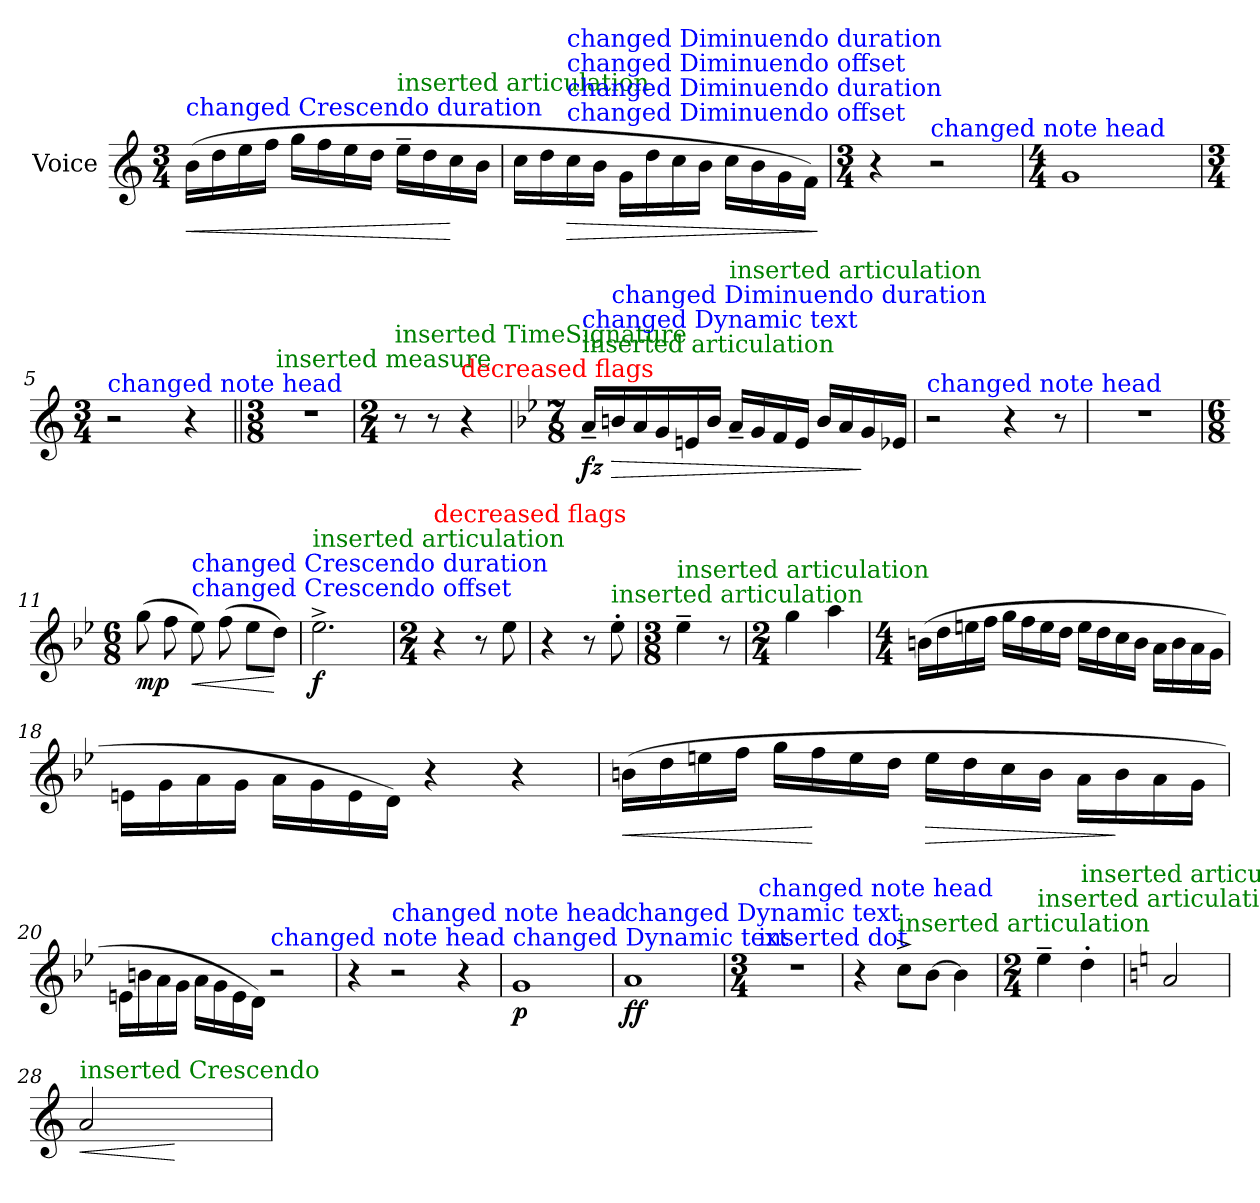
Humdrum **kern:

**kern	**dynam
*part1	*part1
*staff1	*staff1
*I"Voice	*
*I'Voice	*
*clefG2	*
*k[]	*
*M3/4	*
=1	=1
!LO:TX:color=#0000FF:t=changed Crescendo duration	!
!	!LO:HP:b
(>16b\LL	<
16dd\	.
16ee\	.
16ff\JJ	.
16gg\LL	.
16ff\	.
16ee\	.
16dd\JJ	.
!LO:TX:color=#008000:t=inserted articulation	!
16ee~i\LL	.
16dd\	.
16cc\	[
16b\JJ	.
=2	=2
16cc\LL	.
16dd\	.
!LO:TX:color=#0000FF:t=changed Diminuendo offset	!
!LO:TX:color=#0000FF:t=changed Diminuendo duration	!
!LO:TX:color=#0000FF:t=changed Diminuendo offset	!
!LO:TX:color=#0000FF:t=changed Diminuendo duration	!
!	!LO:HP:b
16cc\	>
16b\JJ	.
16g\LL	.
16dd\	.
16cc\	.
16b\JJ	.
16cc\LL	.
16b\	.
16g\	.
16f\JJ)	.
.	]
=3	=3
*M3/4	*
4r	.
!LO:TX:color=#0000FF:t=changed note head	!
2r	.
=4	=4
*M4/4	*
1g	.
=5	=5
*M3/4	*
!LO:TX:color=#0000FF:t=changed note head	!
2r	.
4r	.
=6||	=6||
*M3/8	*
!LO:TX:color=#008000:t=inserted measure	!
4.r	.
=7	=7
*M2/4	*
!LO:TX:color=#008000:t=inserted TimeSignature	!
8r	.
8r	.
!LO:TX:color=#FF0000:t=decreased flags	!
4r	.
=8	=8
*k[b-e-]	*
*M7/8	*
!LO:TX:color=#008000:t=inserted articulation	!
!LO:TX:color=#0000FF:t=changed Dynamic text	!
!	!LO:DY:b
16a~i/LL	fz
!LO:TX:color=#0000FF:t=changed Diminuendo duration	!
!	!LO:HP:b
16bn/	>
16a/	.
16g/	.
16en/	.
16b/JJ	.
!LO:TX:color=#008000:t=inserted articulation	!
16a~i/LL	.
16g/	.
16f/	.
16e/JJ	.
16b/LL	.
16a/	.
16g/	]
16e-X/JJ	.
=9	=9
!LO:TX:color=#0000FF:t=changed note head	!
2r	.
4r	.
8r	.
=10	=10
2..r	.
=11	=11
*M6/8	*
!	!LO:DY:b
(>8gg\	mp
8ff\	.
!LO:TX:color=#0000FF:t=changed Crescendo offset	!
!LO:TX:color=#0000FF:t=changed Crescendo duration	!
!	!LO:HP:b
8ee-\)	<
(>8ff\	.
8ee-\L	.
8dd\J)	[
=12	=12
!LO:TX:color=#008000:t=inserted articulation	!
!	!LO:DY:b
2.ee-^i\	f
=13	=13
*M2/4	*
!LO:TX:color=#FF0000:t=decreased flags	!
4r	.
8r	.
8ee-\	.
=14	=14
4r	.
8r	.
!LO:TX:color=#008000:t=inserted articulation	!
8ee-'i\	.
=15	=15
*M3/8	*
!LO:TX:color=#008000:t=inserted articulation	!
4ee-~i\	.
8r	.
=16	=16
*M2/4	*
4gg\	.
4aa\	.
=17	=17
*M4/4	*
(>16bn\LL	.
16dd\	.
16een\	.
16ff\JJ	.
16gg\LL	.
16ff\	.
16ee\	.
16dd\JJ	.
16ee\LL	.
16dd\	.
16cc\	.
16b\JJ	.
16a\LL	.
16b\	.
16a\	.
16g\JJ	.
=18	=18
16en\LL	.
16g\	.
16a\	.
16g\JJ	.
16a\LL	.
16g\	.
16e\	.
16d\JJ)	.
4r	.
4r	.
=19	=19
!	!LO:HP:b
(>16bn\LL	<
16dd\	.
16een\	.
16ff\JJ	.
16gg\LL	.
16ff\	[
16ee\	.
16dd\JJ	.
!	!LO:HP:b
16ee\LL	>
16dd\	.
16cc\	.
16b\JJ	.
16a\LL	.
16b\	]
16a\	.
16g\JJ	.
=20	=20
16en\LL	.
16bn\	.
16a\	.
16g\JJ	.
16a\LL	.
16g\	.
16e\	.
16d\JJ)	.
!LO:TX:color=#0000FF:t=changed note head	!
2r	.
=21	=21
4r	.
!LO:TX:color=#0000FF:t=changed note head	!
2r	.
4r	.
=22	=22
!LO:TX:color=#0000FF:t=changed Dynamic text	!
!	!LO:DY:b
1g	p
=23	=23
!LO:TX:color=#0000FF:t=changed Dynamic text	!
!	!LO:DY:b
1a	ff
=24	=24
*M3/4	*
!LO:TX:color=#0000FF:t=changed note head	!
!LO:TX:color=#0000FF:t=inserted dot	!
2.r	.
=25	=25
4r	.
!LO:TX:color=#008000:t=inserted articulation	!
8cc^i\L	.
[8b-\J	.
4b-\]	.
=26	=26
*M2/4	*
!LO:TX:color=#008000:t=inserted articulation	!
4ee-~i\	.
!LO:TX:color=#008000:t=inserted articulation	!
4dd'i\	.
=27	=27
*k[]	*
2a/	.
=28	=28
!LO:TX:color=#008000:t=inserted Crescendo	!
!	!LO:HP:b
2a/	<
.	[
=	=
*-	*-
